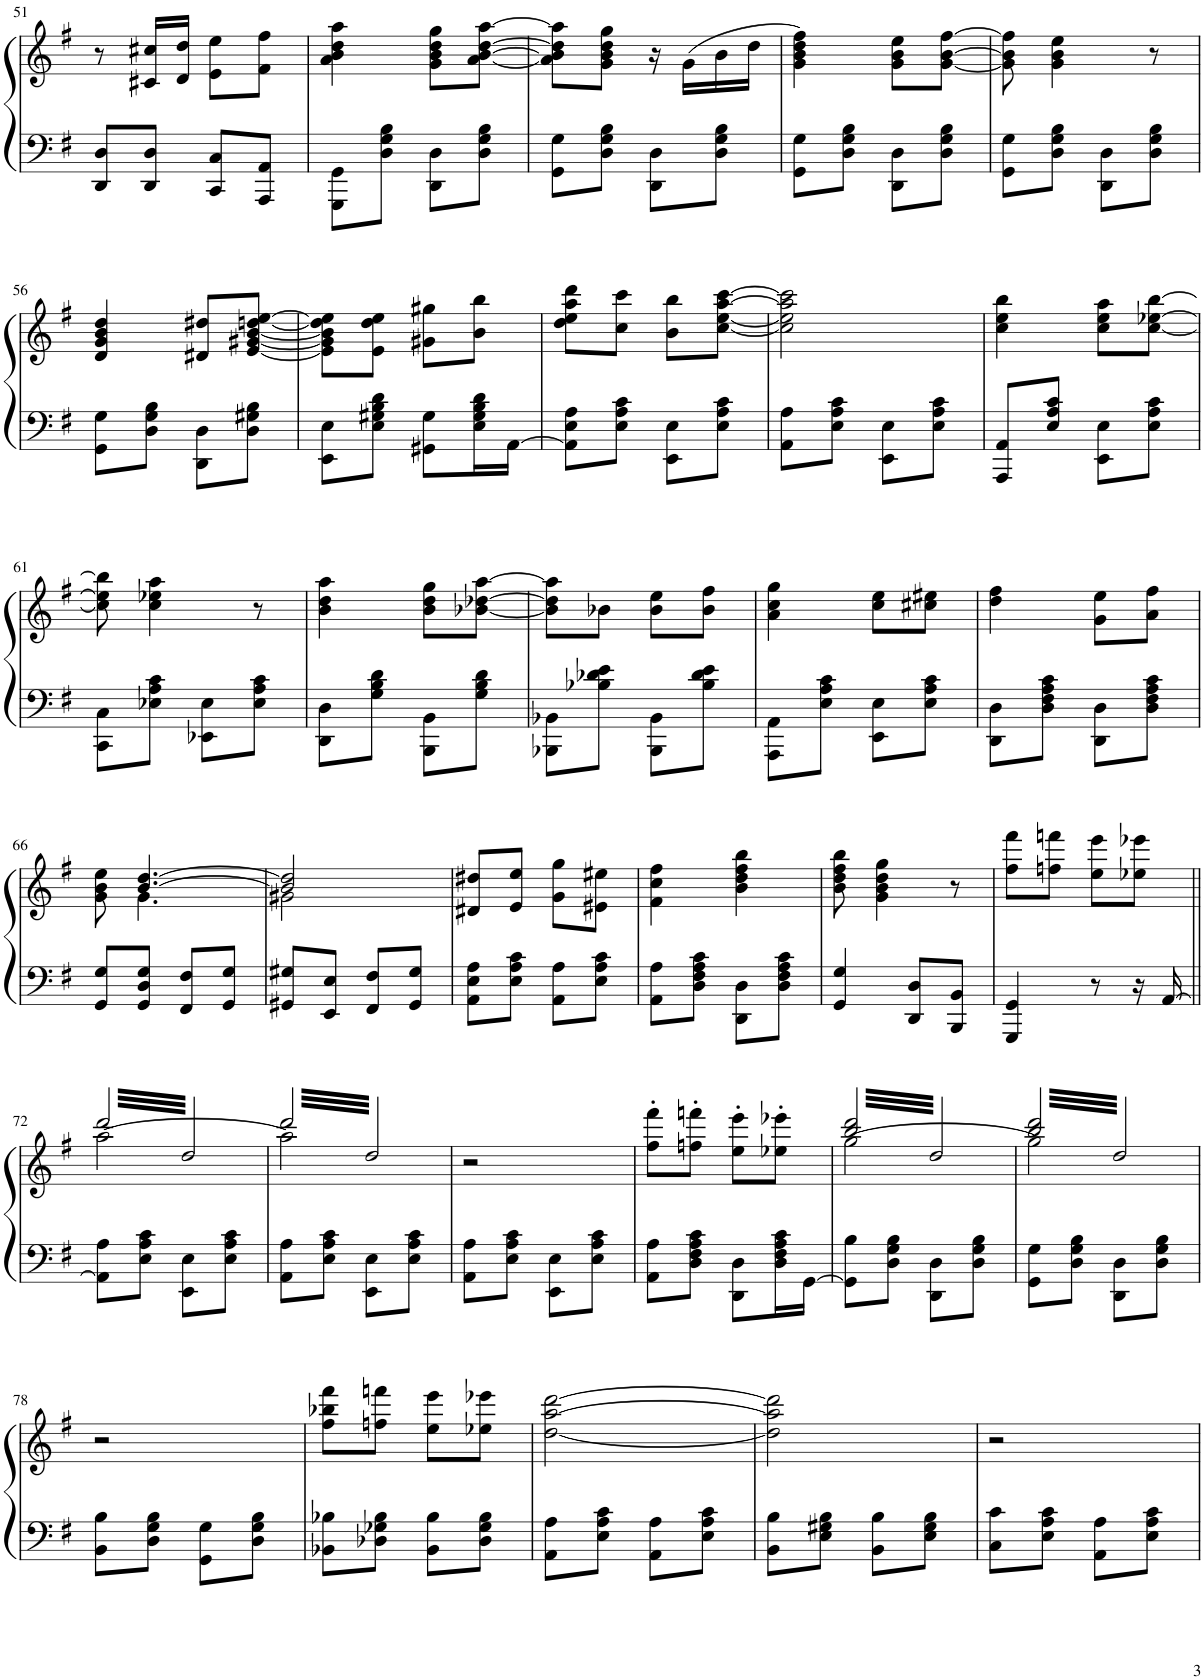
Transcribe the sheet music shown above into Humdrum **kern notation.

**kern	**kern
*part1	*part1
*staff2	*staff1
*I"P1	*
!!LO:PB:g=z
*clefF4	*clefG2
*k[f#]	*k[f#]
*G:	*G:
*M2/4	*M2/4
=51	=51
8DD/ 8D/L	8r
8DD/ 8D/J	16c#X/ 16cc#X/LL
.	16d/ 16dd/JJ
8CC/ 8C/L	8e\ 8ee\L
8AAA/ 8AA/J	8f#\ 8ff#\J
=52	=52
8GGG\ 8GG\L	4a\ 4b\ 4dd\ 4aa\
8D\ 8G\ 8B\J	.
8DD\ 8D\L	8g\ 8b\ 8dd\ 8gg\L
8D\ 8G\ 8B\J	[8a\ [8b\ [8dd\ [8aa\J
=53	=53
8GG\ 8G\L	8a\] 8b\] 8dd\] 8aa\]L
8D\ 8G\ 8B\J	8g\ 8b\ 8dd\ 8gg\J
8DD\ 8D\L	16r
.	(16g\LL
8D\ 8G\ 8B\J	16b\
.	16dd\JJ
=54	=54
8GG\ 8G\L	4g\ 4b\ 4dd\ 4ff#\)
8D\ 8G\ 8B\J	.
8DD\ 8D\L	8g\ 8b\ 8ee\L
8D\ 8G\ 8B\J	[8g\ [8b\ [8ff#\J
=55	=55
8GG\ 8G\L	8g\] 8b\] 8ff#\]
8D\ 8G\ 8B\J	4g\ 4b\ 4ee\
8DD\ 8D\L	.
8D\ 8G\ 8B\J	8r
!!LO:LB:g=z
=56	=56
8GG\ 8G\L	4d/ 4g/ 4b/ 4dd/
8D\ 8G\ 8B\J	.
8DD\ 8D\L	8d#X/ 8dd#X/L
8D\ 8G#X\ 8B\J	[8e/ [8g#X/ [8b/ [8ddn/ [8ee/J
=57	=57
8EE\ 8E\L	8e\] 8g#\] 8b\] 8dd\] 8ee\]L
8E\ 8G#X\ 8B\ 8d\J	8e\ 8dd\ 8ee\J
8GG#X\ 8G#\L	8g#X\ 8gg#X\L
16E\ 16G#\ 16B\ 16d\L	8b\ 8bb\J
[16AA\JJ	.
=58	=58
8AA\] 8E\ 8A\L	8dd\ 8ee\ 8aa\ 8ddd\L
8E\ 8A\ 8c\J	8cc\ 8ccc\J
8EE\ 8E\L	8b\ 8bb\L
8E\ 8A\ 8c\J	[8cc\ [8ee\ [8aa\ [8ccc\J
=59	=59
8AA\ 8A\L	2cc\] 2ee\] 2aa\] 2ccc\]
8E\ 8A\ 8c\J	.
8EE\ 8E\L	.
8E\ 8A\ 8c\J	.
=60	=60
8AAA/ 8AA/L	4cc\ 4ee\ 4bb\
8E/ 8A/ 8c/J	.
8EE\ 8E\L	8cc\ 8ee\ 8aa\L
8E\ 8A\ 8c\J	[8cc\ [8ee-X\ [8bb\J
!!LO:LB:g=z
=61	=61
8CC\ 8C\L	8cc\] 8ee-\] 8bb\]
8E-X\ 8A\ 8c\J	4cc\ 4ee-X\ 4aa\
8EE-X\ 8E-\L	.
8E-\ 8A\ 8c\J	8r
=62	=62
8DD\ 8D\L	4b\ 4dd\ 4aa\
8G\ 8B\ 8d\J	.
8BBB\ 8BB\L	8b\ 8dd\ 8gg\L
8G\ 8B\ 8d\J	[8b-X\ [8dd-X\ [8aa\J
=63	=63
8BBB-X\ 8BB-X\L	8b-\] 8dd-\] 8aa\]L
8B-X\ 8d-X\ 8e\J	8b-X\J
8BBB-\ 8BB-\L	8b-\ 8ee\L
8B-\ 8d-\ 8e\J	8b-\ 8ff#\J
=64	=64
8AAA\ 8AA\L	4a\ 4cc\ 4gg\
8E\ 8A\ 8c\J	.
8EE\ 8E\L	8cc\ 8ee\L
8E\ 8A\ 8c\J	8cc#X\ 8ee#X\J
=65	=65
8DD\ 8D\L	4dd\ 4ff#\
8D\ 8F#\ 8A\ 8c\J	.
8DD\ 8D\L	8g\ 8ee\L
8D\ 8F#\ 8A\ 8c\J	8a\ 8ff#\J
!!LO:LB:g=z
=66	=66
*	*^
8GG/ 8G/L	8g\ 8b\ 8ee\	8ryy
8GG/ 8D/ 8G/J	[4.b/ [4.dd/	4.g\
8FF#/ 8F#/L	.	.
8GG/ 8G/J	.	.
=67	=67	=67
8GG#X/ 8G#X/L	2b/] 2dd/]	2g#X\
8EE/ 8E/J	.	.
8FF#/ 8F#/L	.	.
8GG#/ 8G#/J	.	.
*	*v	*v
=68	=68
8AA\ 8E\ 8A\L	8d#X/ 8dd#X/L
8E\ 8A\ 8c\J	8e/ 8ee/J
8AA\ 8A\L	8g\ 8gg\L
8E\ 8A\ 8c\J	8e#X\ 8ee#X\J
=69	=69
8AA\ 8A\L	4f#\ 4cc\ 4ff#\
8D\ 8F#\ 8A\ 8c\J	.
8DD\ 8D\L	4b\ 4dd\ 4ff#\ 4bb\
8D\ 8F#\ 8A\ 8c\J	.
=70	=70
4GG/ 4G/	8b\ 8dd\ 8ff#\ 8bb\
.	4g\ 4b\ 4dd\ 4gg\
8DD/ 8D/L	.
8BBB/ 8BB/J	8r
=71	=71
4GGG/ 4GG/	8ff#\ 8fff#\L
.	8ffn\ 8fffn\J
8r	8ee\ 8eee\L
16r	8ee-X\ 8eee-X\J
[16AA/	.
!!LO:LB:g=z
=72||	=72||
*	*^
*	*tremolo	*
8AA\] 8A\L	64ddd/LLLL	[>2aa\
.	64dd/	.
.	64ddd/	.
.	64dd/	.
.	64ddd/	.
.	64dd/	.
.	64ddd/	.
.	64dd/	.
8E\ 8A\ 8c\J	64ddd/	.
.	64dd/	.
.	64ddd/	.
.	64dd/	.
.	64ddd/	.
.	64dd/	.
.	64ddd/	.
.	64dd/	.
8EE\ 8E\L	64ddd/	.
.	64dd/	.
.	64ddd/	.
.	64dd/	.
.	64ddd/	.
.	64dd/	.
.	64ddd/	.
.	64dd/	.
8E\ 8A\ 8c\J	64ddd/	.
.	64dd/	.
.	64ddd/	.
.	64dd/	.
.	64ddd/	.
.	64dd/	.
.	64ddd/	.
.	64dd/JJJJ	.
=73	=73	=73
8AA\ 8A\L	64ddd/LLLL	2aa\]
.	64dd/	.
.	64ddd/	.
.	64dd/	.
.	64ddd/	.
.	64dd/	.
.	64ddd/	.
.	64dd/	.
8E\ 8A\ 8c\J	64ddd/	.
.	64dd/	.
.	64ddd/	.
.	64dd/	.
.	64ddd/	.
.	64dd/	.
.	64ddd/	.
.	64dd/	.
8EE\ 8E\L	64ddd/	.
.	64dd/	.
.	64ddd/	.
.	64dd/	.
.	64ddd/	.
.	64dd/	.
.	64ddd/	.
.	64dd/	.
8E\ 8A\ 8c\J	64ddd/	.
.	64dd/	.
.	64ddd/	.
.	64dd/	.
.	64ddd/	.
.	64dd/	.
.	64ddd/	.
.	64dd/JJJJ	.
*	*Xtremolo	*
*	*v	*v
=74	=74
8AA\ 8A\L	2r
.	.
.	.
.	.
.	.
.	.
.	.
.	.
8E\ 8A\ 8c\J	.
.	.
.	.
.	.
.	.
.	.
.	.
.	.
8EE\ 8E\L	.
8E\ 8A\ 8c\J	.
=75	=75
8AA\ 8A\L	8ff#\' 8fff#\'L
8D\ 8F#\ 8A\ 8c\J	8ffn\' 8fffn\'J
8DD\ 8D\L	8ee\' 8eee\'L
16D\ 16F#\ 16A\ 16c\L	8ee-X\' 8eee-X\'J
[16GG\JJ	.
=76	=76
*	*^
*	*tremolo	*
8GG\] 8B\L	64bb/ 64ddd/LLLL	[>2gg\
.	64dd/	.
.	64bb/ 64ddd/	.
.	64dd/	.
.	64bb/ 64ddd/	.
.	64dd/	.
.	64bb/ 64ddd/	.
.	64dd/	.
8D\ 8G\ 8B\J	64bb/ 64ddd/	.
.	64dd/	.
.	64bb/ 64ddd/	.
.	64dd/	.
.	64bb/ 64ddd/	.
.	64dd/	.
.	64bb/ 64ddd/	.
.	64dd/	.
8DD\ 8D\L	64bb/ 64ddd/	.
.	64dd/	.
.	64bb/ 64ddd/	.
.	64dd/	.
.	64bb/ 64ddd/	.
.	64dd/	.
.	64bb/ 64ddd/	.
.	64dd/	.
8D\ 8G\ 8B\J	64bb/ 64ddd/	.
.	64dd/	.
.	64bb/ 64ddd/	.
.	64dd/	.
.	64bb/ 64ddd/	.
.	64dd/	.
.	64bb/ 64ddd/	.
.	64dd/JJJJ	.
=77	=77	=77
8GG\ 8G\L	64bb/ 64ddd/LLLL	2gg\]
.	64dd/	.
.	64bb/ 64ddd/	.
.	64dd/	.
.	64bb/ 64ddd/	.
.	64dd/	.
.	64bb/ 64ddd/	.
.	64dd/	.
8D\ 8G\ 8B\J	64bb/ 64ddd/	.
.	64dd/	.
.	64bb/ 64ddd/	.
.	64dd/	.
.	64bb/ 64ddd/	.
.	64dd/	.
.	64bb/ 64ddd/	.
.	64dd/	.
8DD\ 8D\L	64bb/ 64ddd/	.
.	64dd/	.
.	64bb/ 64ddd/	.
.	64dd/	.
.	64bb/ 64ddd/	.
.	64dd/	.
.	64bb/ 64ddd/	.
.	64dd/	.
8D\ 8G\ 8B\J	64bb/ 64ddd/	.
.	64dd/	.
.	64bb/ 64ddd/	.
.	64dd/	.
.	64bb/ 64ddd/	.
.	64dd/	.
.	64bb/ 64ddd/	.
.	64dd/JJJJ	.
*	*Xtremolo	*
*	*v	*v
!!LO:LB:g=z
=78	=78
8BB\ 8B\L	2r
.	.
.	.
.	.
.	.
.	.
.	.
.	.
8D\ 8G\ 8B\J	.
.	.
.	.
.	.
.	.
.	.
.	.
.	.
8GG\ 8G\L	.
8D\ 8G\ 8B\J	.
=79	=79
8BB-X\ 8B-X\L	8ff#\ 8bb-X\ 8fff#\L
8D-X\ 8G-X\ 8B-\J	8ffn\ 8fffn\J
8BB-\ 8B-\L	8ee\ 8eee\L
8D-\ 8G-\ 8B-\J	8ee-X\ 8eee-X\J
=80	=80
8AA\ 8A\L	[2dd\ [2aa\ [2ddd\
8E\ 8A\ 8c\J	.
8AA\ 8A\L	.
8E\ 8A\ 8c\J	.
=81	=81
8BB\ 8B\L	2dd\] 2aa\] 2ddd\]
8E\ 8G#X\ 8B\J	.
8BB\ 8B\L	.
8E\ 8G#\ 8B\J	.
=82	=82
8C\ 8c\L	2r
8E\ 8A\ 8c\J	.
8AA\ 8A\L	.
8E\ 8A\ 8c\J	.
=	=
*-	*-
